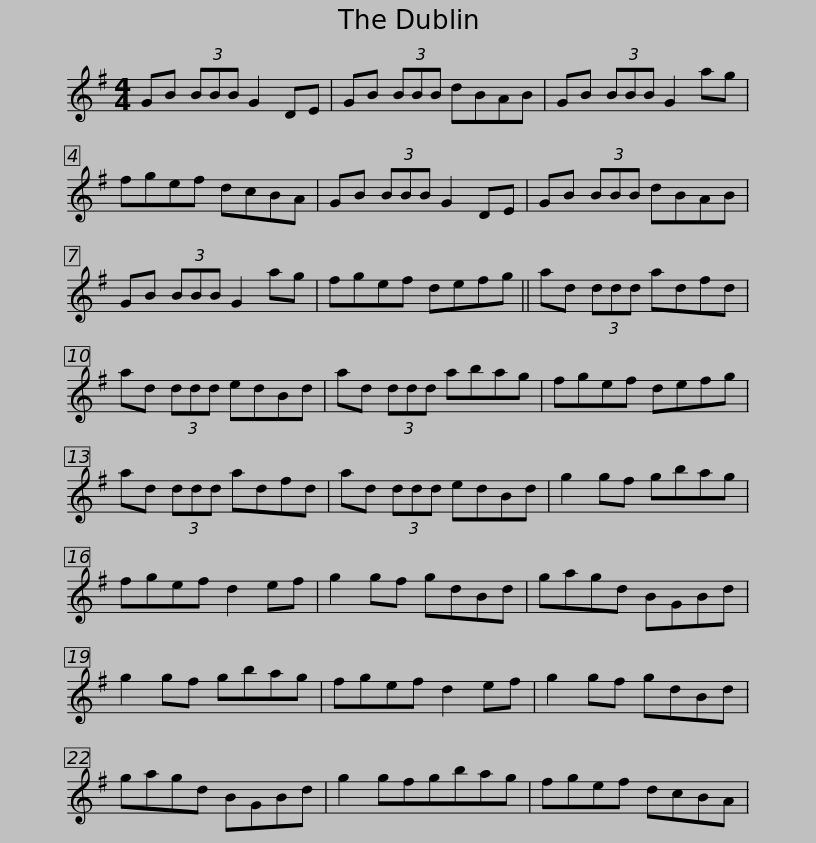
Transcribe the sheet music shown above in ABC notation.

X:1
L:1/8
M:4/4
I:linebreak $
K:G
V:1 treble
V:1
 GB (3BBB G2 DE | GB (3BBB dBAB | GB (3BBB G2 ag | fgef dcBA | GB (3BBB G2 DE |$ %5
 GB (3BBB dBAB | GB (3BBB G2 ag | fgef defg || ad (3ddd adfd | ad (3ddd edBd |$ %10
 ad (3ddd abag | fgef defg | ad (3ddd adfd | ad (3ddd edBd | g2 gf gbag |$ %15
 fgef d2 ef | g2 gf gdBd | gagd BGBd | g2 gf gbag | fgef d2 ef | %20
 g2 gf gdBd |$ gagd BGBd | g2 gfgbag | fgef dcBA | %24
